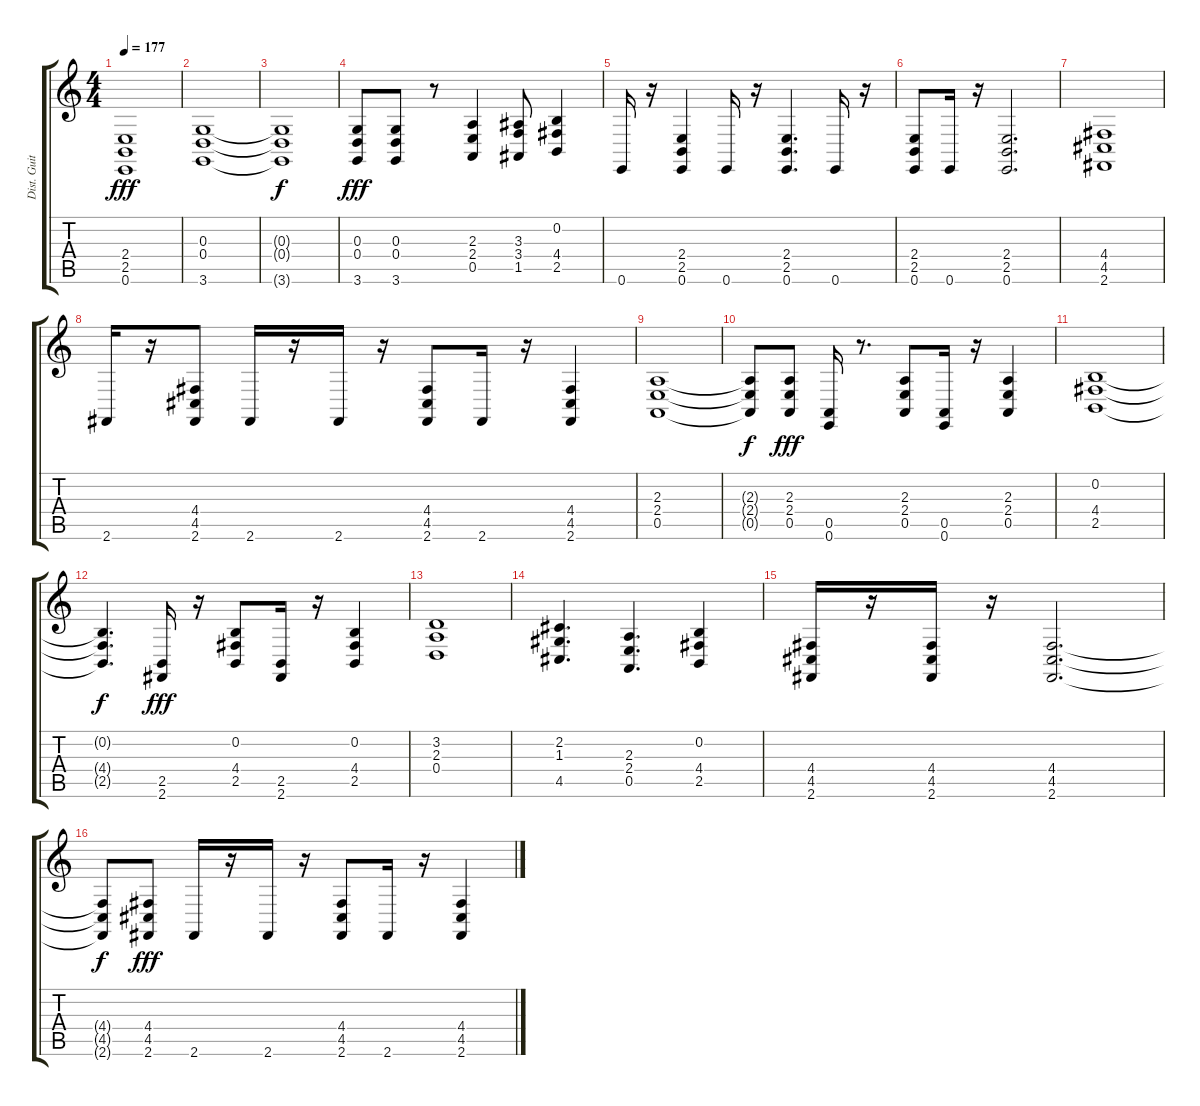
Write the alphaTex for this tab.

\track ("Dist. Guitar 4" "Dist. Guit") {instrument lead8bassandlead}
\staff {score tabs}
\tuning (E4 B3 G3 D3 A2 E2) {hide}
\ts (4 4)
\tempo 177
\clef g2
\ks c
(2.4 2.5 0.6).1{dy fff} |
(0.3 0.4 3.6).1 |
(0.3{t} 0.4{t} 3.6{t}).1{dy f} |
(0.3 0.4 3.6).8{dy fff} (0.3 0.4 3.6).8 r.8 (2.3 2.4 0.5).4 (3.3 3.4 1.5).8 (0.2 4.4 2.5).4 |
0.6.16 r.16 (2.4 2.5 0.6).4 0.6.16 r.16 (2.4 2.5 0.6).4{d} 0.6.16 r.16 |
(2.4 2.5 0.6).8 0.6.16 r.16 (2.4 2.5 0.6).2{d} |
(4.4 4.5 2.6).1 |
2.6.16 r.16 (4.4 4.5 2.6).8 2.6.16 r.16 2.6.16 r.16 (4.4 4.5 2.6).8 2.6.16 r.16 (4.4 4.5 2.6).4 |
(2.3 2.4 0.5).1 |
(2.3{t} 2.4{t} 0.5{t}).8{dy f} (2.3 2.4 0.5).8{dy fff} (0.5 0.6).16 r.8{d} (2.3 2.4 0.5).8 (0.5 0.6).16 r.16 (2.3 2.4 0.5).4 |
(0.2 4.4 2.5).1 |
(0.2{t} 4.4{t} 2.5{t}).4{d dy f} (2.5 2.6).16{dy fff} r.16 (0.2 4.4 2.5).8 (2.5 2.6).16 r.16 (0.2 4.4 2.5).4 |
(3.2 2.3 0.4).1 |
(2.2 1.3 4.5).4{d} (2.3 2.4 0.5).4{d} (0.2 4.4 2.5).4 |
(4.4 4.5 2.6).16 r.16 (4.4 4.5 2.6).16 r.16 (4.4 4.5 2.6).2{d} |
(4.4{t} 4.5{t} 2.6{t}).8{dy f} (4.4 4.5 2.6).8{dy fff} 2.6.16 r.16 2.6.16 r.16 (4.4 4.5 2.6).8 2.6.16 r.16 (4.4 4.5 2.6).4
